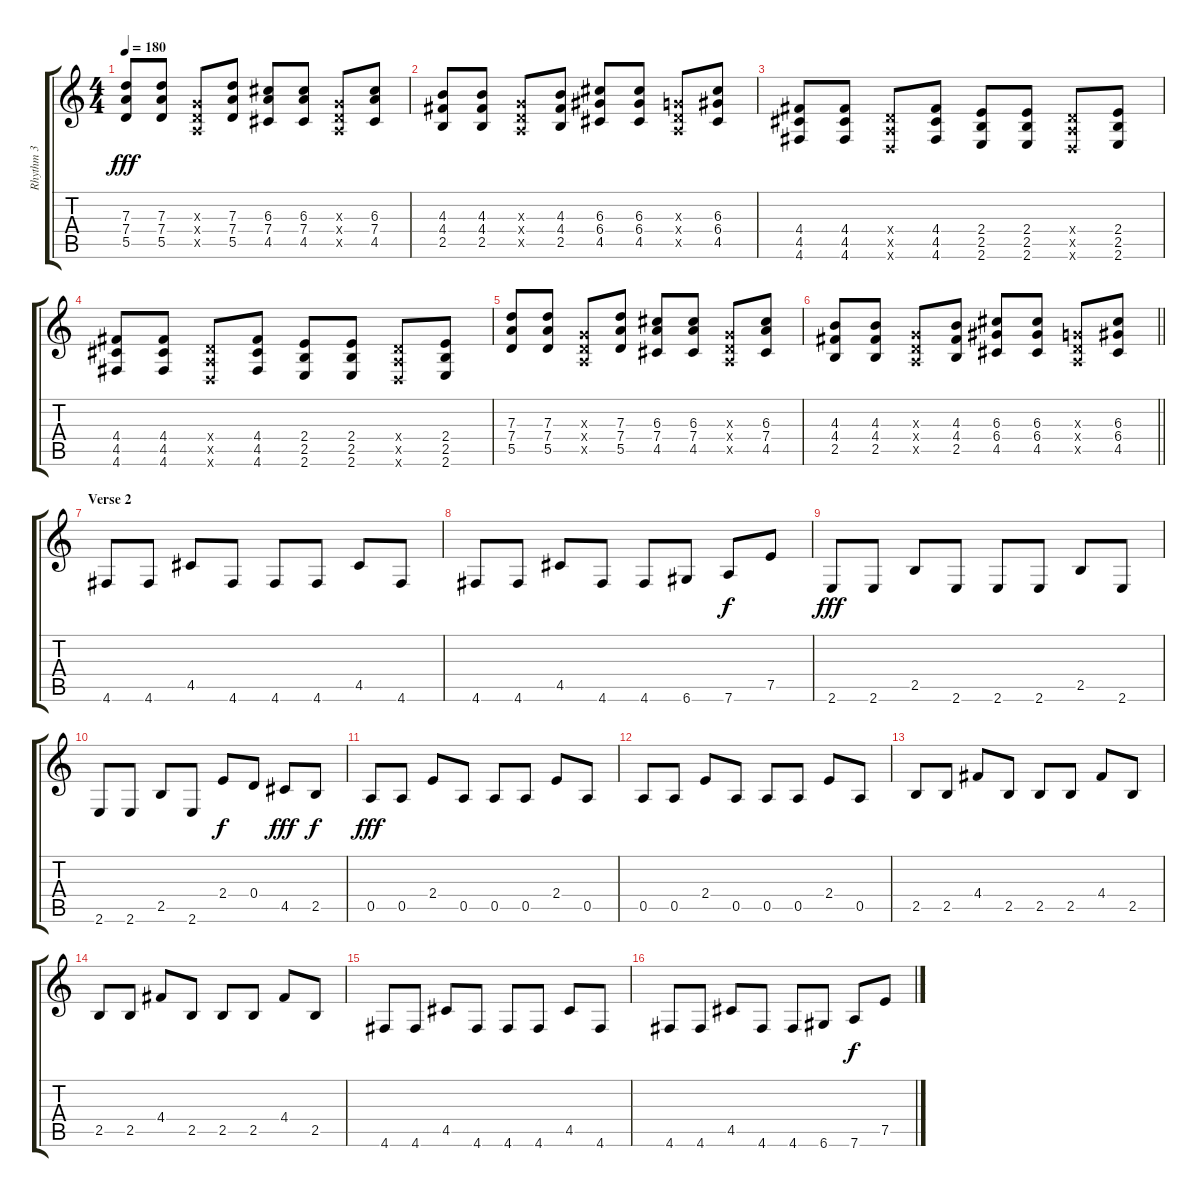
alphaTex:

\track ("Rhythm 3" "Rhythm 3") {instrument overdrivenguitar}
\staff {score tabs}
\tuning (E4 B3 G3 D3 A2 D2) {hide}
\ts (4 4)
\tempo 180
\clef g2
\ks c
(7.3 7.4 5.5).8{dy fff} (7.3 7.4 5.5).8 (0.3{x} 0.4{x} 0.5{x}).8 (7.3 7.4 5.5).8 (6.3 7.4 4.5).8 (6.3 7.4 4.5).8 (0.3{x} 0.4{x} 0.5{x}).8 (6.3 7.4 4.5).8 |
(4.3 4.4 2.5).8 (4.3 4.4 2.5).8 (0.3{x} 0.4{x} 0.5{x}).8 (4.3 4.4 2.5).8 (6.3 6.4 4.5).8 (6.3 6.4 4.5).8 (0.3{x} 0.4{x} 0.5{x}).8 (6.3 6.4 4.5).8 |
(4.4 4.5 4.6).8 (4.4 4.5 4.6).8 (0.4{x} 0.5{x} 0.6{x}).8 (4.4 4.5 4.6).8 (2.4 2.5 2.6).8 (2.4 2.5 2.6).8 (0.4{x} 0.5{x} 0.6{x}).8 (2.4 2.5 2.6).8 |
(4.4 4.5 4.6).8 (4.4 4.5 4.6).8 (0.4{x} 0.5{x} 0.6{x}).8 (4.4 4.5 4.6).8 (2.4 2.5 2.6).8 (2.4 2.5 2.6).8 (0.4{x} 0.5{x} 0.6{x}).8 (2.4 2.5 2.6).8 |
(7.3 7.4 5.5).8 (7.3 7.4 5.5).8 (0.3{x} 0.4{x} 0.5{x}).8 (7.3 7.4 5.5).8 (6.3 7.4 4.5).8 (6.3 7.4 4.5).8 (0.3{x} 0.4{x} 0.5{x}).8 (6.3 7.4 4.5).8 |
\barLineRight lightlight
(4.3 4.4 2.5).8 (4.3 4.4 2.5).8 (0.3{x} 0.4{x} 0.5{x}).8 (4.3 4.4 2.5).8 (6.3 6.4 4.5).8 (6.3 6.4 4.5).8 (0.3{x} 0.4{x} 0.5{x}).8 (6.3 6.4 4.5).8 |
\section ("" "Verse 2")
4.6.8{instrument electricguitarjazz} 4.6.8 4.5.8 4.6.8 4.6.8 4.6.8 4.5.8 4.6.8 |
4.6.8 4.6.8 4.5.8 4.6.8 4.6.8 6.6.8 7.6.8{dy f} 7.5.8 |
2.6.8{dy fff} 2.6.8 2.5.8 2.6.8 2.6.8 2.6.8 2.5.8 2.6.8 |
2.6.8 2.6.8 2.5.8 2.6.8 2.4.8{dy f} 0.4.8 4.5.8{dy fff} 2.5.8{dy f} |
0.5.8{dy fff} 0.5.8 2.4.8 0.5.8 0.5.8 0.5.8 2.4.8 0.5.8 |
0.5.8 0.5.8 2.4.8 0.5.8 0.5.8 0.5.8 2.4.8 0.5.8 |
2.5.8 2.5.8 4.4.8 2.5.8 2.5.8 2.5.8 4.4.8 2.5.8 |
2.5.8 2.5.8 4.4.8 2.5.8 2.5.8 2.5.8 4.4.8 2.5.8 |
4.6.8{instrument overdrivenguitar} 4.6.8 4.5.8 4.6.8 4.6.8 4.6.8 4.5.8 4.6.8 |
4.6.8 4.6.8 4.5.8 4.6.8 4.6.8 6.6.8 7.6.8{dy f} 7.5.8
